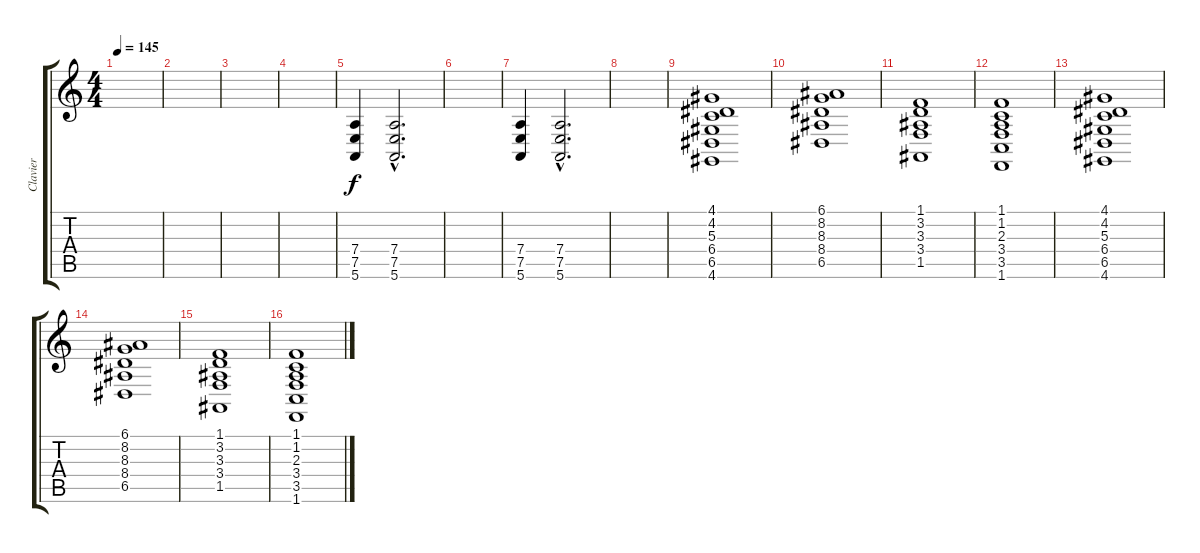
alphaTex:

\track ("Clavier" "Clavier") {instrument stringensemble1}
\staff {score tabs}
\tuning (E4 B3 G3 D3 A2 E2) {hide}
\ts (4 4)
\tempo 145
\clef g2
\ks c
|
|
|
|
(7.4 7.5 5.6).4 (7.4{hac} 7.5{hac} 5.6{hac}).2{d} |
|
(7.4 7.5 5.6).4 (7.4{hac} 7.5{hac} 5.6{hac}).2{d} |
|
(4.1 4.2 5.3 6.4 6.5 4.6).1 |
(6.1 8.2 8.3 8.4 6.5).1 |
(1.1 3.2 3.3 3.4 1.5).1 |
(1.1 1.2 2.3 3.4 3.5 1.6).1 |
(4.1 4.2 5.3 6.4 6.5 4.6).1 |
(6.1 8.2 8.3 8.4 6.5).1 |
(1.1 3.2 3.3 3.4 1.5).1 |
(1.1 1.2 2.3 3.4 3.5 1.6).1
